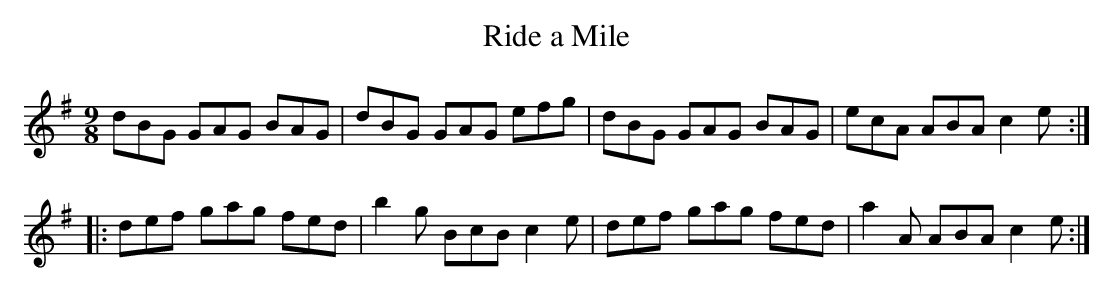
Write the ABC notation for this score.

X:1
T:Ride a Mile
M:9/8
L:1/8
K:G
dBG GAG BAG | dBG GAG efg |\
dBG GAG BAG | ecA ABA c2e :|
|:def gag fed | b2g BcB c2e |\
def gag fed | a2A ABA c2e :|
